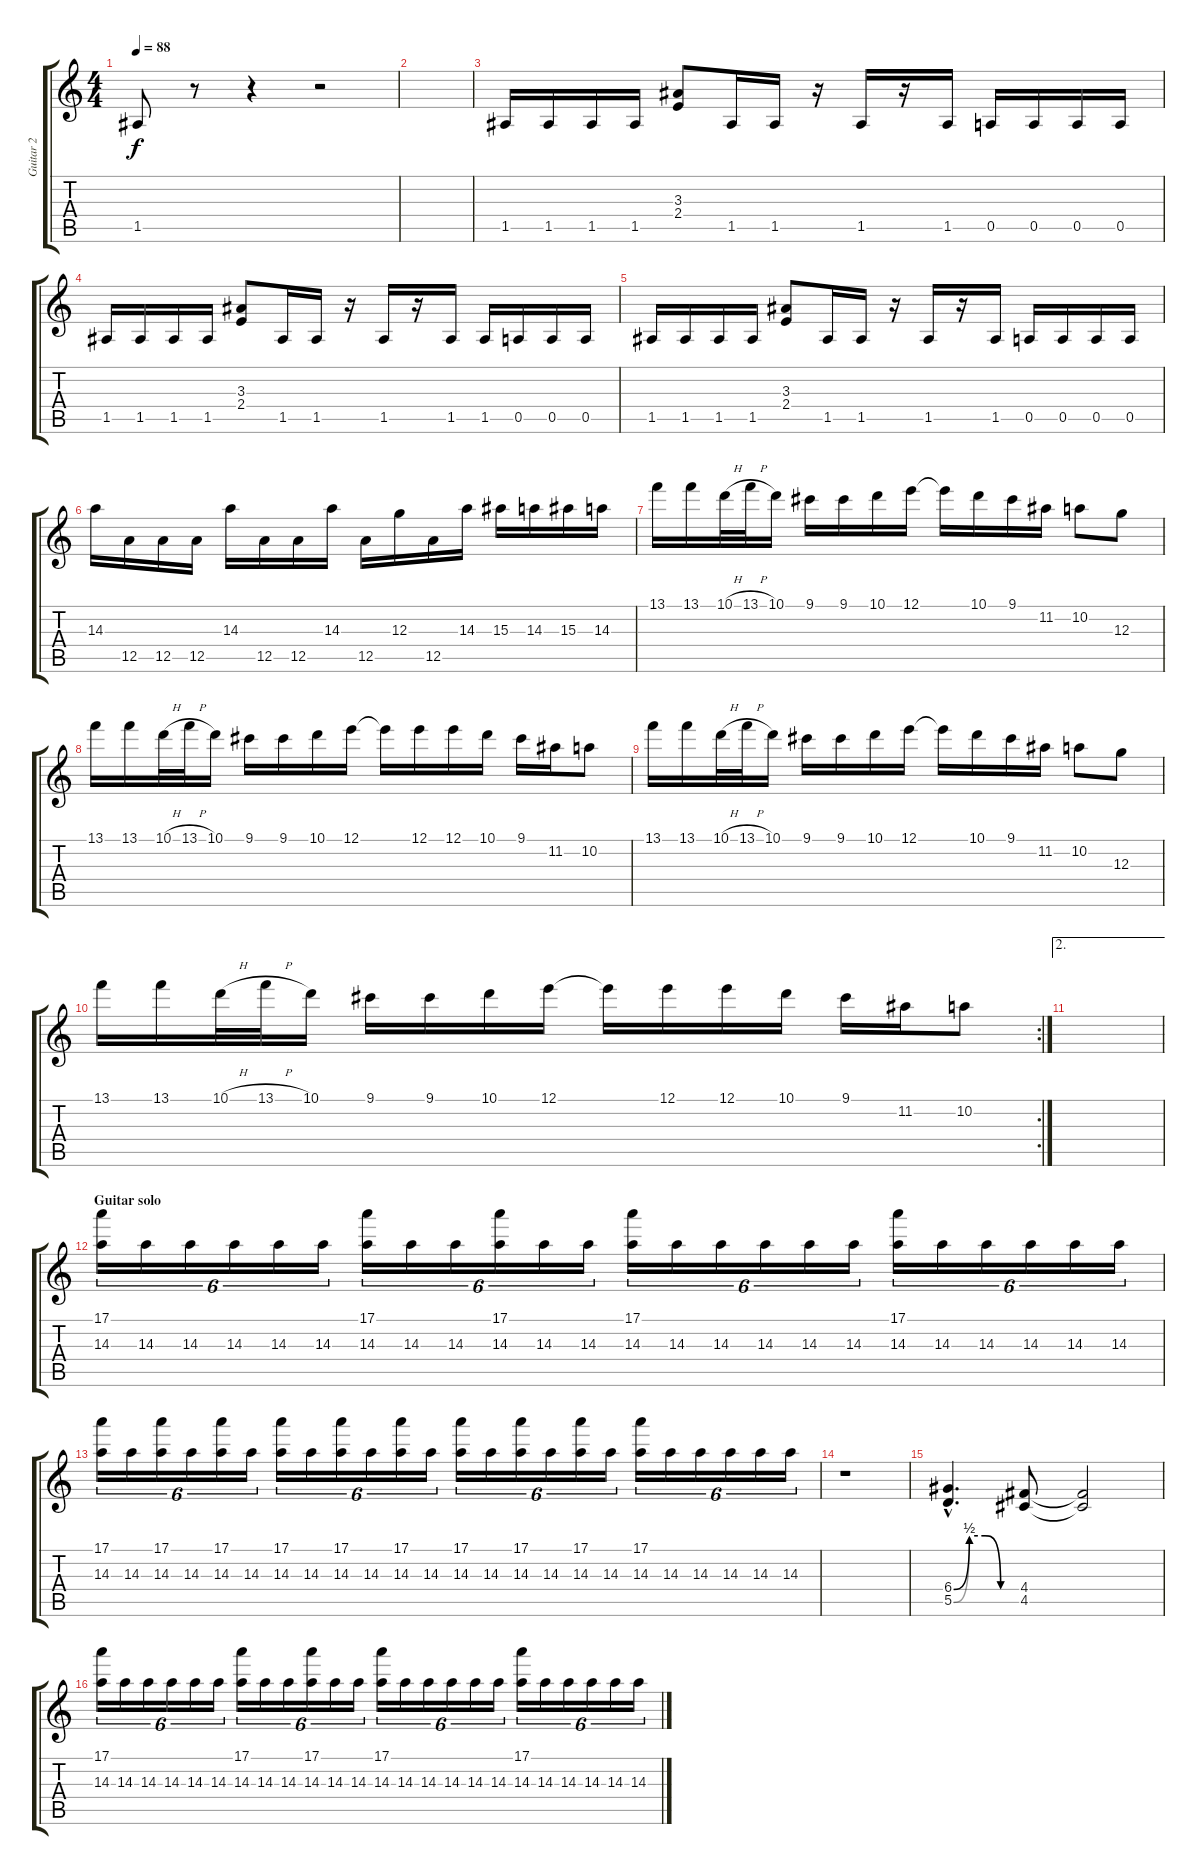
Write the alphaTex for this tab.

\track ("Guitar 2" "Guitar 2") {instrument distortionguitar}
\staff {score tabs}
\tuning (E4 B3 G3 D3 A2 E2) {hide}
\ts (4 4)
\tempo 88
\clef g2
\ks c
1.5.8{dy f} r.8 r.4 r.2 |
|
1.5.16 1.5.16 1.5.16 1.5.16 (3.3 2.4).8 1.5.16 1.5.16 r.16 1.5.16 r.16 1.5.16 0.5.16 0.5.16 0.5.16 0.5.16 |
1.5.16 1.5.16 1.5.16 1.5.16 (3.3 2.4).8 1.5.16 1.5.16 r.16 1.5.16 r.16 1.5.16 1.5.16 0.5.16 0.5.16 0.5.16 |
1.5.16 1.5.16 1.5.16 1.5.16 (3.3 2.4).8 1.5.16 1.5.16 r.16 1.5.16 r.16 1.5.16 0.5.16 0.5.16 0.5.16 0.5.16 |
14.3.16 12.5.16 12.5.16 12.5.16 14.3.16 12.5.16 12.5.16 14.3.16 12.5.16 12.3.16 12.5.16 14.3.16 15.3.16 14.3.16 15.3.16 14.3.16 |
13.1.16 13.1.16 10.1{h}.32 13.1{h}.32 10.1.16 9.1.16 9.1.16 10.1.16 12.1.16 12.1{t}.16 10.1.16 9.1.16 11.2.16 10.2.8 12.3.8 |
13.1.16 13.1.16 10.1{h}.32 13.1{h}.32 10.1.16 9.1.16 9.1.16 10.1.16 12.1.16 12.1{t}.16 12.1.16 12.1.16 10.1.16 9.1.16 11.2.16 10.2.8 |
13.1.16 13.1.16 10.1{h}.32 13.1{h}.32 10.1.16 9.1.16 9.1.16 10.1.16 12.1.16 12.1{t}.16 10.1.16 9.1.16 11.2.16 10.2.8 12.3.8 |
\rc 2
13.1.16 13.1.16 10.1{h}.32 13.1{h}.32 10.1.16 9.1.16 9.1.16 10.1.16 12.1.16 12.1{t}.16 12.1.16 12.1.16 10.1.16 9.1.16 11.2.16 10.2.8 |
\ae 2
|
\section ("" "Guitar solo")
(17.1 14.3).16{tu (6 4)} 14.3.16{tu (6 4)} 14.3.16{tu (6 4)} 14.3.16{tu (6 4)} 14.3.16{tu (6 4)} 14.3.16{tu (6 4)} (17.1 14.3).16{tu (6 4)} 14.3.16{tu (6 4)} 14.3.16{tu (6 4)} (17.1 14.3).16{tu (6 4)} 14.3.16{tu (6 4)} 14.3.16{tu (6 4)} (17.1 14.3).16{tu (6 4)} 14.3.16{tu (6 4)} 14.3.16{tu (6 4)} 14.3.16{tu (6 4)} 14.3.16{tu (6 4)} 14.3.16{tu (6 4)} (17.1 14.3).16{tu (6 4)} 14.3.16{tu (6 4)} 14.3.16{tu (6 4)} 14.3.16{tu (6 4)} 14.3.16{tu (6 4)} 14.3.16{tu (6 4)} |
(17.1 14.3).16{tu (6 4)} 14.3.16{tu (6 4)} (17.1 14.3).16{tu (6 4)} 14.3.16{tu (6 4)} (17.1 14.3).16{tu (6 4)} 14.3.16{tu (6 4)} (17.1 14.3).16{tu (6 4)} 14.3.16{tu (6 4)} (17.1 14.3).16{tu (6 4)} 14.3.16{tu (6 4)} (17.1 14.3).16{tu (6 4)} 14.3.16{tu (6 4)} (17.1 14.3).16{tu (6 4)} 14.3.16{tu (6 4)} (17.1 14.3).16{tu (6 4)} 14.3.16{tu (6 4)} (17.1 14.3).16{tu (6 4)} 14.3.16{tu (6 4)} (17.1 14.3).16{tu (6 4)} 14.3.16{tu (6 4)} 14.3.16{tu (6 4)} 14.3.16{tu (6 4)} 14.3.16{tu (6 4)} 14.3.16{tu (6 4)} |
r.1 |
(6.4{be (custom 0 0 15 2 30 2 45 0 60 0) hac} 5.5{be (custom 0 0 15 2 30 2 45 0 60 0) hac}).4{d} (4.4 4.5).8 (4.4{t} 4.5{t}).2 |
(17.1 14.3).16{tu (6 4)} 14.3.16{tu (6 4)} 14.3.16{tu (6 4)} 14.3.16{tu (6 4)} 14.3.16{tu (6 4)} 14.3.16{tu (6 4)} (17.1 14.3).16{tu (6 4)} 14.3.16{tu (6 4)} 14.3.16{tu (6 4)} (17.1 14.3).16{tu (6 4)} 14.3.16{tu (6 4)} 14.3.16{tu (6 4)} (17.1 14.3).16{tu (6 4)} 14.3.16{tu (6 4)} 14.3.16{tu (6 4)} 14.3.16{tu (6 4)} 14.3.16{tu (6 4)} 14.3.16{tu (6 4)} (17.1 14.3).16{tu (6 4)} 14.3.16{tu (6 4)} 14.3.16{tu (6 4)} 14.3.16{tu (6 4)} 14.3.16{tu (6 4)} 14.3.16{tu (6 4)}
